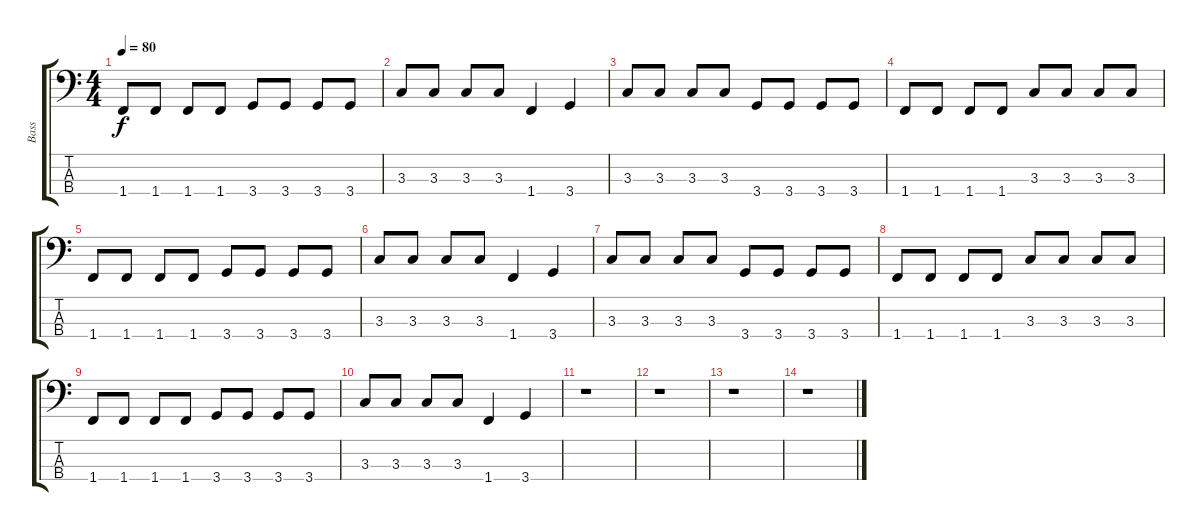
\track ("Bass" "Bass") {instrument electricbassfinger}
\staff {score tabs}
\tuning (G2 D2 A1 E1) {hide}
\ts (4 4)
\tempo 80
\clef f4
\ks c
1.4.8{dy f} 1.4.8 1.4.8 1.4.8 3.4.8 3.4.8 3.4.8 3.4.8 |
3.3.8 3.3.8 3.3.8 3.3.8 1.4.4 3.4.4 |
3.3.8 3.3.8 3.3.8 3.3.8 3.4.8 3.4.8 3.4.8 3.4.8 |
1.4.8 1.4.8 1.4.8 1.4.8 3.3.8 3.3.8 3.3.8 3.3.8 |
1.4.8 1.4.8 1.4.8 1.4.8 3.4.8 3.4.8 3.4.8 3.4.8 |
3.3.8 3.3.8 3.3.8 3.3.8 1.4.4 3.4.4 |
3.3.8 3.3.8 3.3.8 3.3.8 3.4.8 3.4.8 3.4.8 3.4.8 |
1.4.8 1.4.8 1.4.8 1.4.8 3.3.8 3.3.8 3.3.8 3.3.8 |
1.4.8 1.4.8 1.4.8 1.4.8 3.4.8 3.4.8 3.4.8 3.4.8 |
3.3.8 3.3.8 3.3.8 3.3.8 1.4.4 3.4.4 |
r.1 |
r.1 |
r.1 |
r.1
